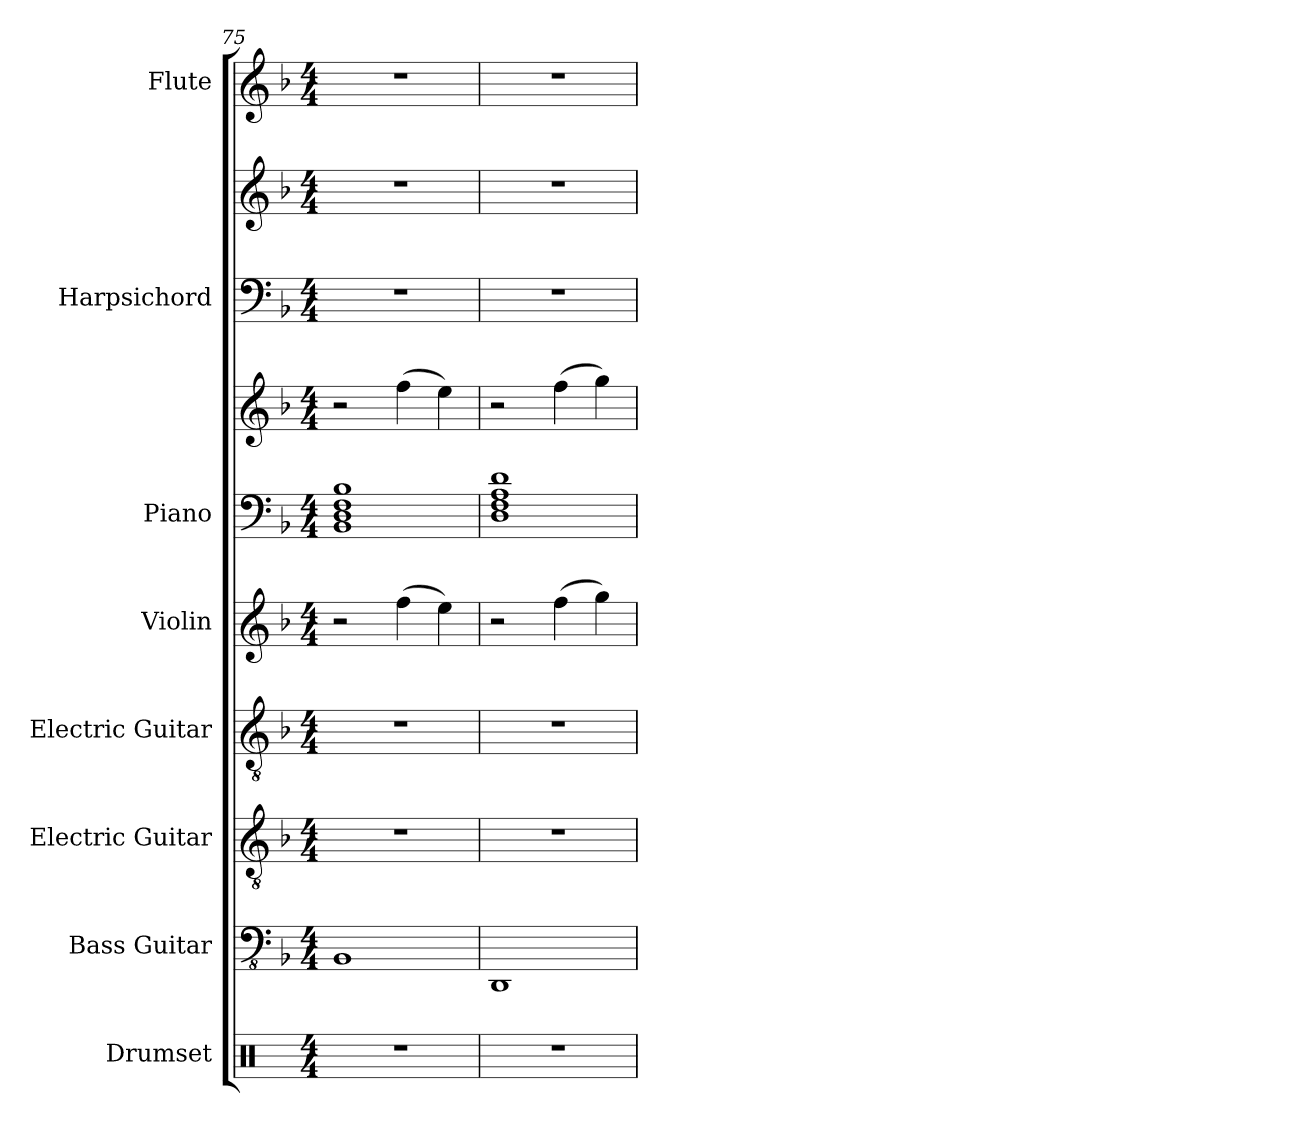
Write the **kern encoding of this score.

**kern	**kern	**kern	**kern	**kern	**kern	**kern	**kern	**kern	**kern
*part8	*part7	*part6	*part5	*part4	*part3	*part3	*part2	*part2	*part1
*staff10	*staff9	*staff8	*staff7	*staff6	*staff5	*staff4	*staff3	*staff2	*staff1
*I"Drumset	*I"Bass Guitar	*I"Electric Guitar	*I"Electric Guitar	*I"Violin	*I"Piano	*	*I"Harpsichord	*	*I"Flute
*I'Drs.	*I'B. Guit.	*I'El. Guit.	*I'El. Guit.	*I'Vln.	*I'Pno.	*	*I'Hch.	*	*I'Fl.
*clefX	*clefFv4	*clefGv2	*clefGv2	*clefG2	*clefF4	*clefG2	*clefF4	*clefG2	*clefG2
*k[]	*k[b-]	*k[b-]	*k[b-]	*k[b-]	*k[b-]	*k[b-]	*k[b-]	*k[b-]	*k[b-]
*M4/4	*M4/4	*M4/4	*M4/4	*M4/4	*M4/4	*M4/4	*M4/4	*M4/4	*M4/4
=75	=75	=75	=75	=75	=75	=75	=75	=75	=75
1r	1BBB-	1r	1r	2r	1BB- 1D 1F 1B-	2r	1r	1r	1r
.	.	.	.	(4ff\	.	(4ff\	.	.	.
.	.	.	.	4ee\)	.	4ee\)	.	.	.
=76	=76	=76	=76	=76	=76	=76	=76	=76	=76
1r	1DDD	1r	1r	2r	1D 1F 1A 1d	2r	1r	1r	1r
.	.	.	.	(4ff\	.	(4ff\	.	.	.
.	.	.	.	4gg\)	.	4gg\)	.	.	.
=	=	=	=	=	=	=	=	=	=
*-	*-	*-	*-	*-	*-	*-	*-	*-	*-
